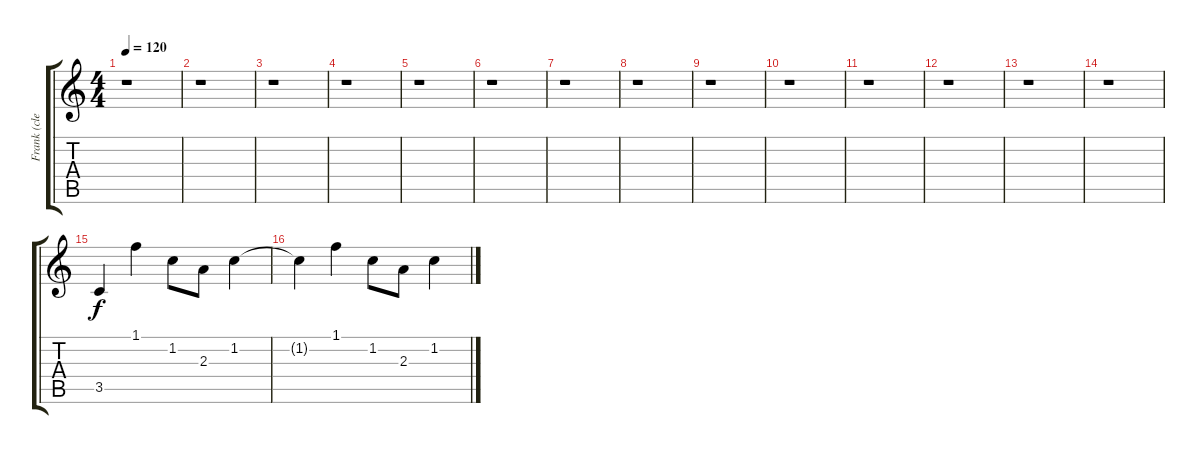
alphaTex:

\track ("Frank (clean)" "Frank (cle") {instrument electricguitarclean}
\staff {score tabs}
\tuning (E4 B3 G3 D3 A2 E2) {hide}
\ts (4 4)
\tempo 120
\clef g2
\ks c
r.1{dy f} |
r.1 |
r.1 |
r.1 |
r.1 |
r.1 |
r.1 |
r.1 |
r.1 |
r.1 |
r.1 |
r.1 |
r.1 |
r.1 |
3.5.4 1.1.4 1.2.8 2.3.8 1.2.4 |
1.2{t}.4 1.1.4 1.2.8 2.3.8 1.2.4
